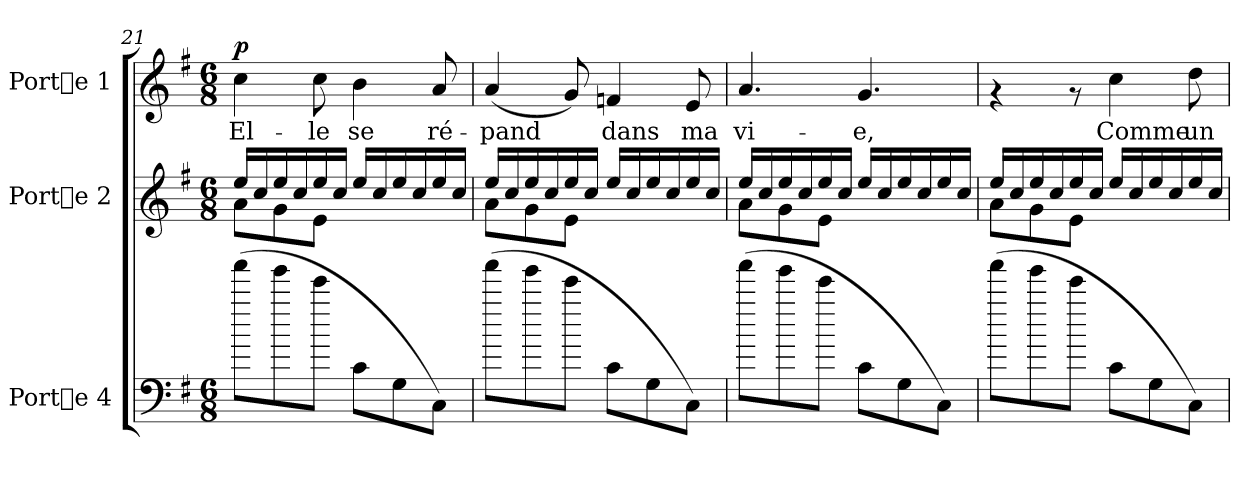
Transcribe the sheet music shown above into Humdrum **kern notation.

**kern	**kern	**kern	**text	**dynam
*part3	*part2	*part1	*part1	*part1
*staff3	*staff2	*staff1	*staff1	*staff1
*I"Porte 4	*I"Porte 2	*I"Porte 1	*	*
*clefF4	*clefG2	*clefG2	*	*
*k[f#]	*k[f#]	*k[f#]	*	*
*G:	*G:	*G:	*	*
*M6/8	*M6/8	*M6/8	*	*
=21	=21	=21	=21	=21
*	*^	*	*	*
!	!	!	!	!LO:LY:b	!LO:DY:a
(>8aaa\L	16ee/L	8a\L	4cc\	El-	p
.	16cc/	.	.	.	.
8ggg\	16ee/	8g\	.	.	.
.	16cc/	.	.	.	.
!	!	!	!	!LO:LY:b	!
8eee\J	16ee/	8e\J	8cc\	-le	.
.	16cc/J	.	.	.	.
!	!	!	!	!LO:LY:b	!
8c\L	16ee/L	4.ryy	4b\	se	.
.	16cc/	.	.	.	.
8G\	16ee/	.	.	.	.
.	16cc/	.	.	.	.
!	!	!	!	!LO:LY:b	!
8C\J)	16ee/	.	8a/	ré-	.
.	16cc/J	.	.	.	.
!!LO:LB:g=z
=22	=22	=22	=22	=22	=22
!	!	!	!	!LO:LY:b	!
(>8aaa\L	16ee/L	8a\L	(>4a/	-pand	.
.	16cc/	.	.	.	.
8ggg\	16ee/	8g\	.	.	.
.	16cc/	.	.	.	.
!	!	!	!	!LO:LY:b	!
8eee\J	16ee/	8e\J	8g/)	.	.
.	16cc/J	.	.	.	.
!	!	!	!	!LO:LY:b	!
8c\L	16ee/L	4.ryy	4fn/	dans	.
.	16cc/	.	.	.	.
8G\	16ee/	.	.	.	.
.	16cc/	.	.	.	.
!	!	!	!	!LO:LY:b	!
8C\J)	16ee/	.	8e/	ma	.
.	16cc/J	.	.	.	.
=23	=23	=23	=23	=23	=23
!	!	!	!	!LO:LY:b	!
(>8aaa\L	16ee/L	8a\L	4.a/	vi-	.
.	16cc/	.	.	.	.
8ggg\	16ee/	8g\	.	.	.
.	16cc/	.	.	.	.
8eee\J	16ee/	8e\J	.	.	.
.	16cc/J	.	.	.	.
!	!	!	!	!LO:LY:b	!
8c\L	16ee/L	4.ryy	4.g/	-e,	.
.	16cc/	.	.	.	.
8G\	16ee/	.	.	.	.
.	16cc/	.	.	.	.
8C\J)	16ee/	.	.	.	.
.	16cc/J	.	.	.	.
=24	=24	=24	=24	=24	=24
(>8aaa\L	16ee/L	8a\L	4rf	.	.
.	16cc/	.	.	.	.
8ggg\	16ee/	8g\	.	.	.
.	16cc/	.	.	.	.
8eee\J	16ee/	8e\J	8rf	.	.
.	16cc/J	.	.	.	.
!	!	!	!	!LO:LY:b	!
8c\L	16ee/L	4.ryy	4cc\	Comme	.
.	16cc/	.	.	.	.
8G\	16ee/	.	.	.	.
.	16cc/	.	.	.	.
!	!	!	!	!LO:LY:b	!
8C\J)	16ee/	.	8dd\	un	.
.	16cc/J	.	.	.	.
*	*v	*v	*	*	*
=	=	=	=	=
*-	*-	*-	*-	*-
